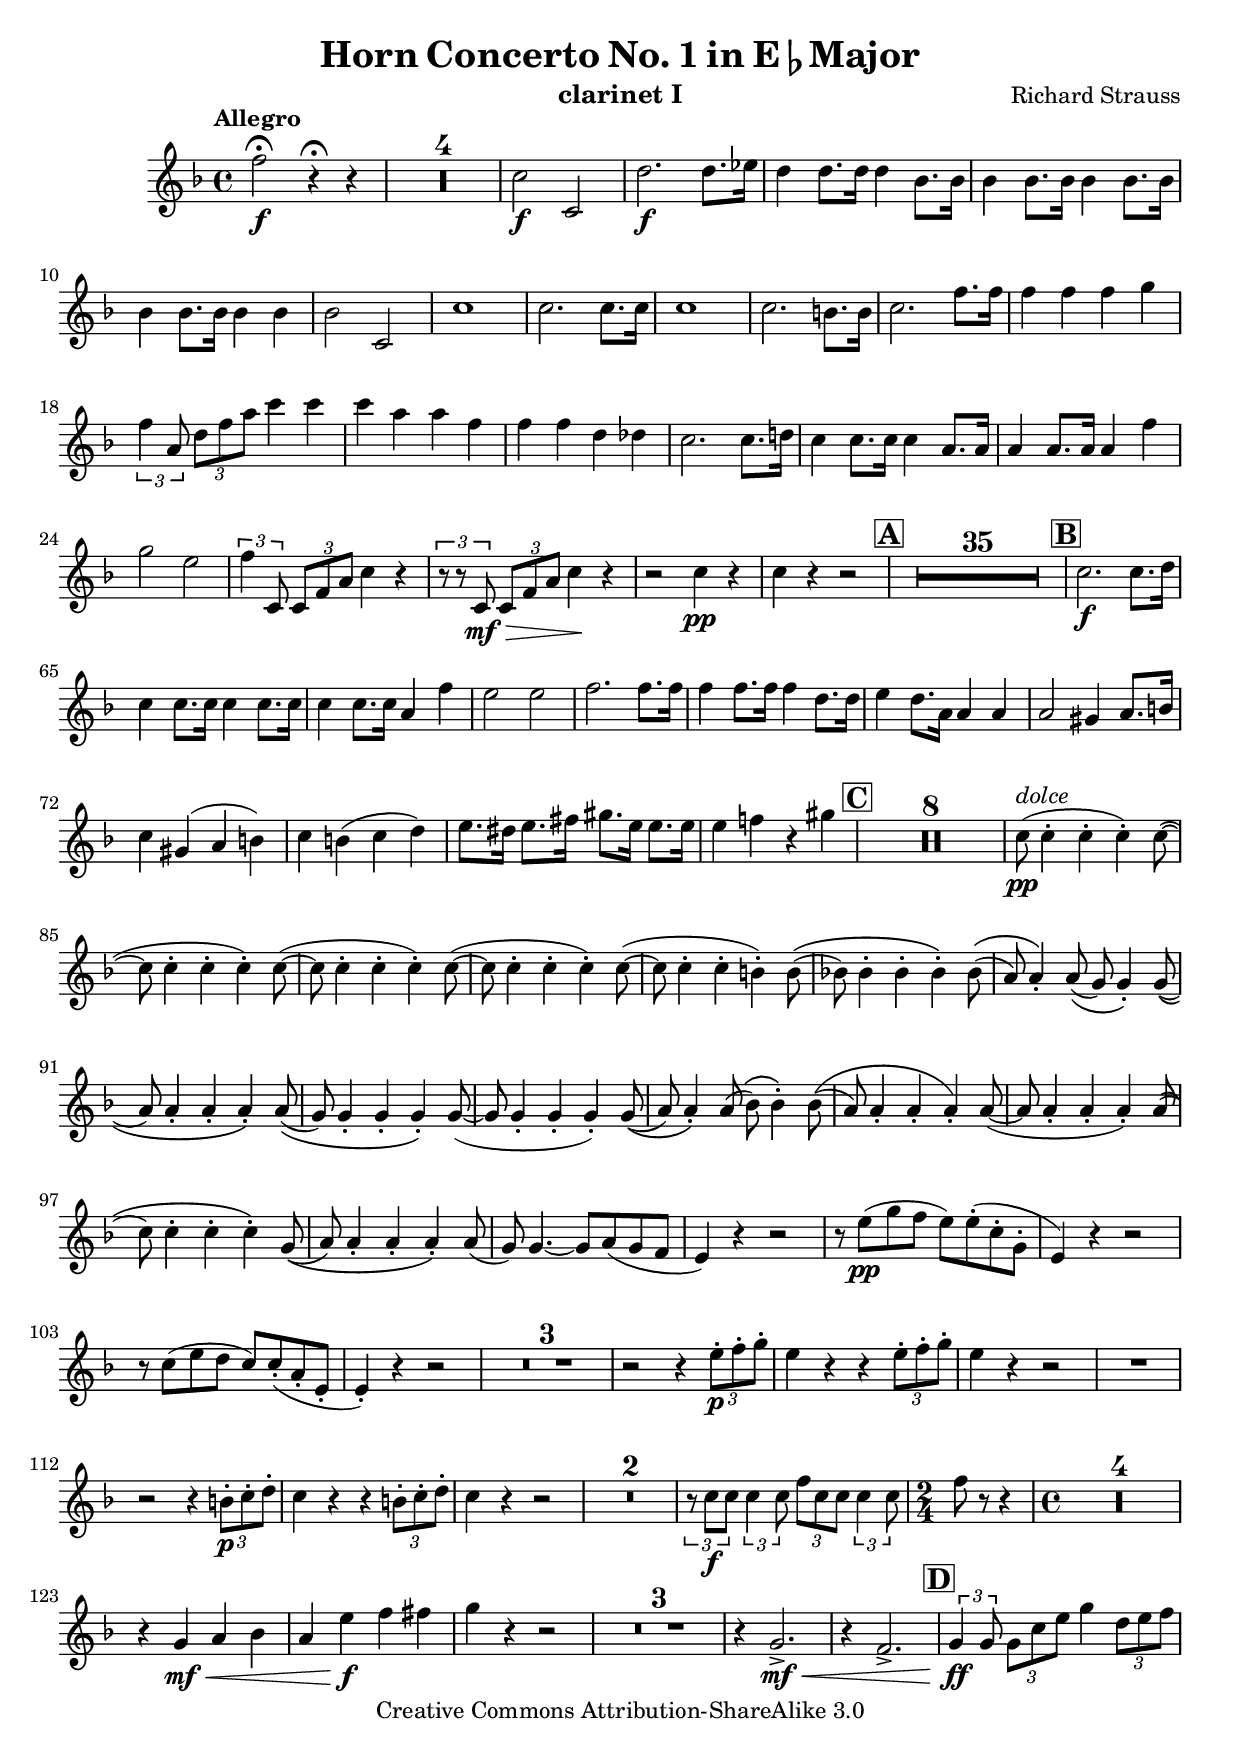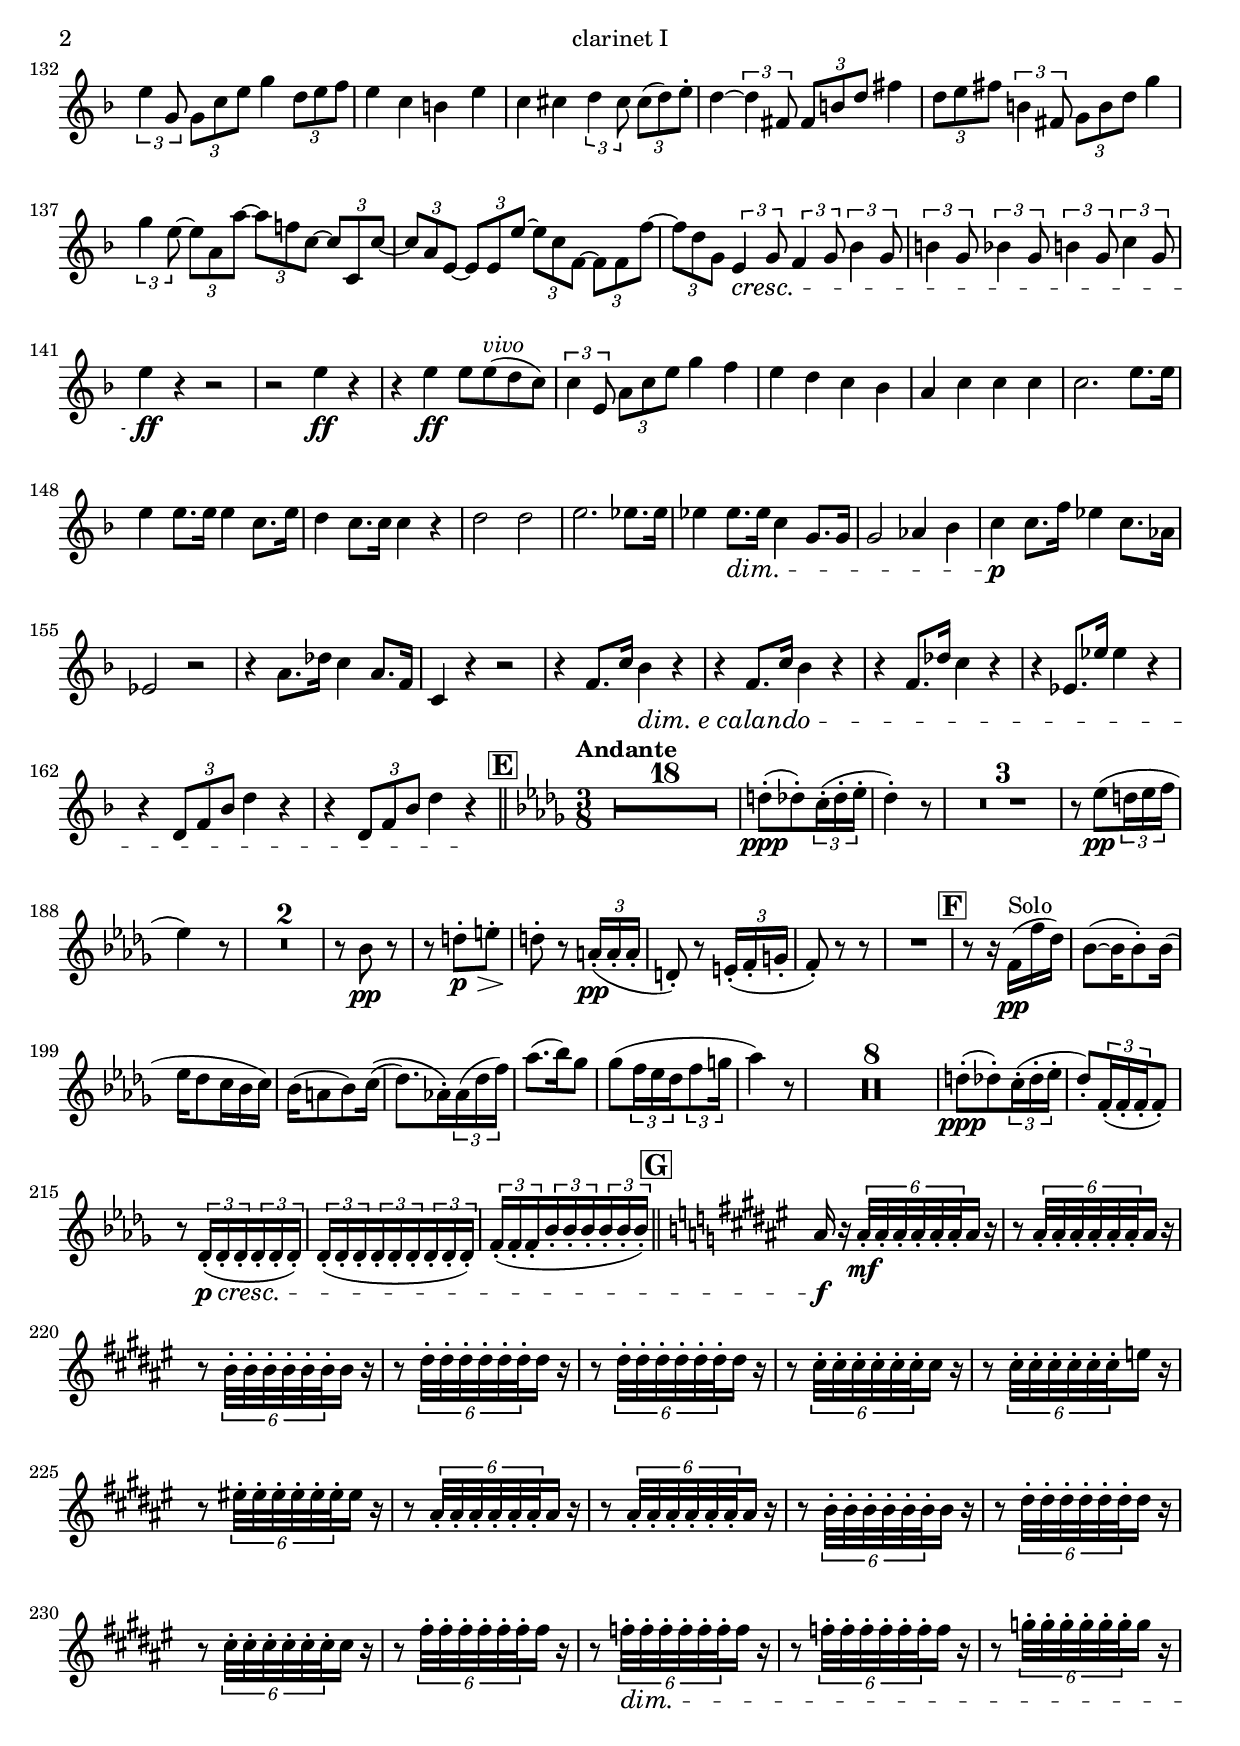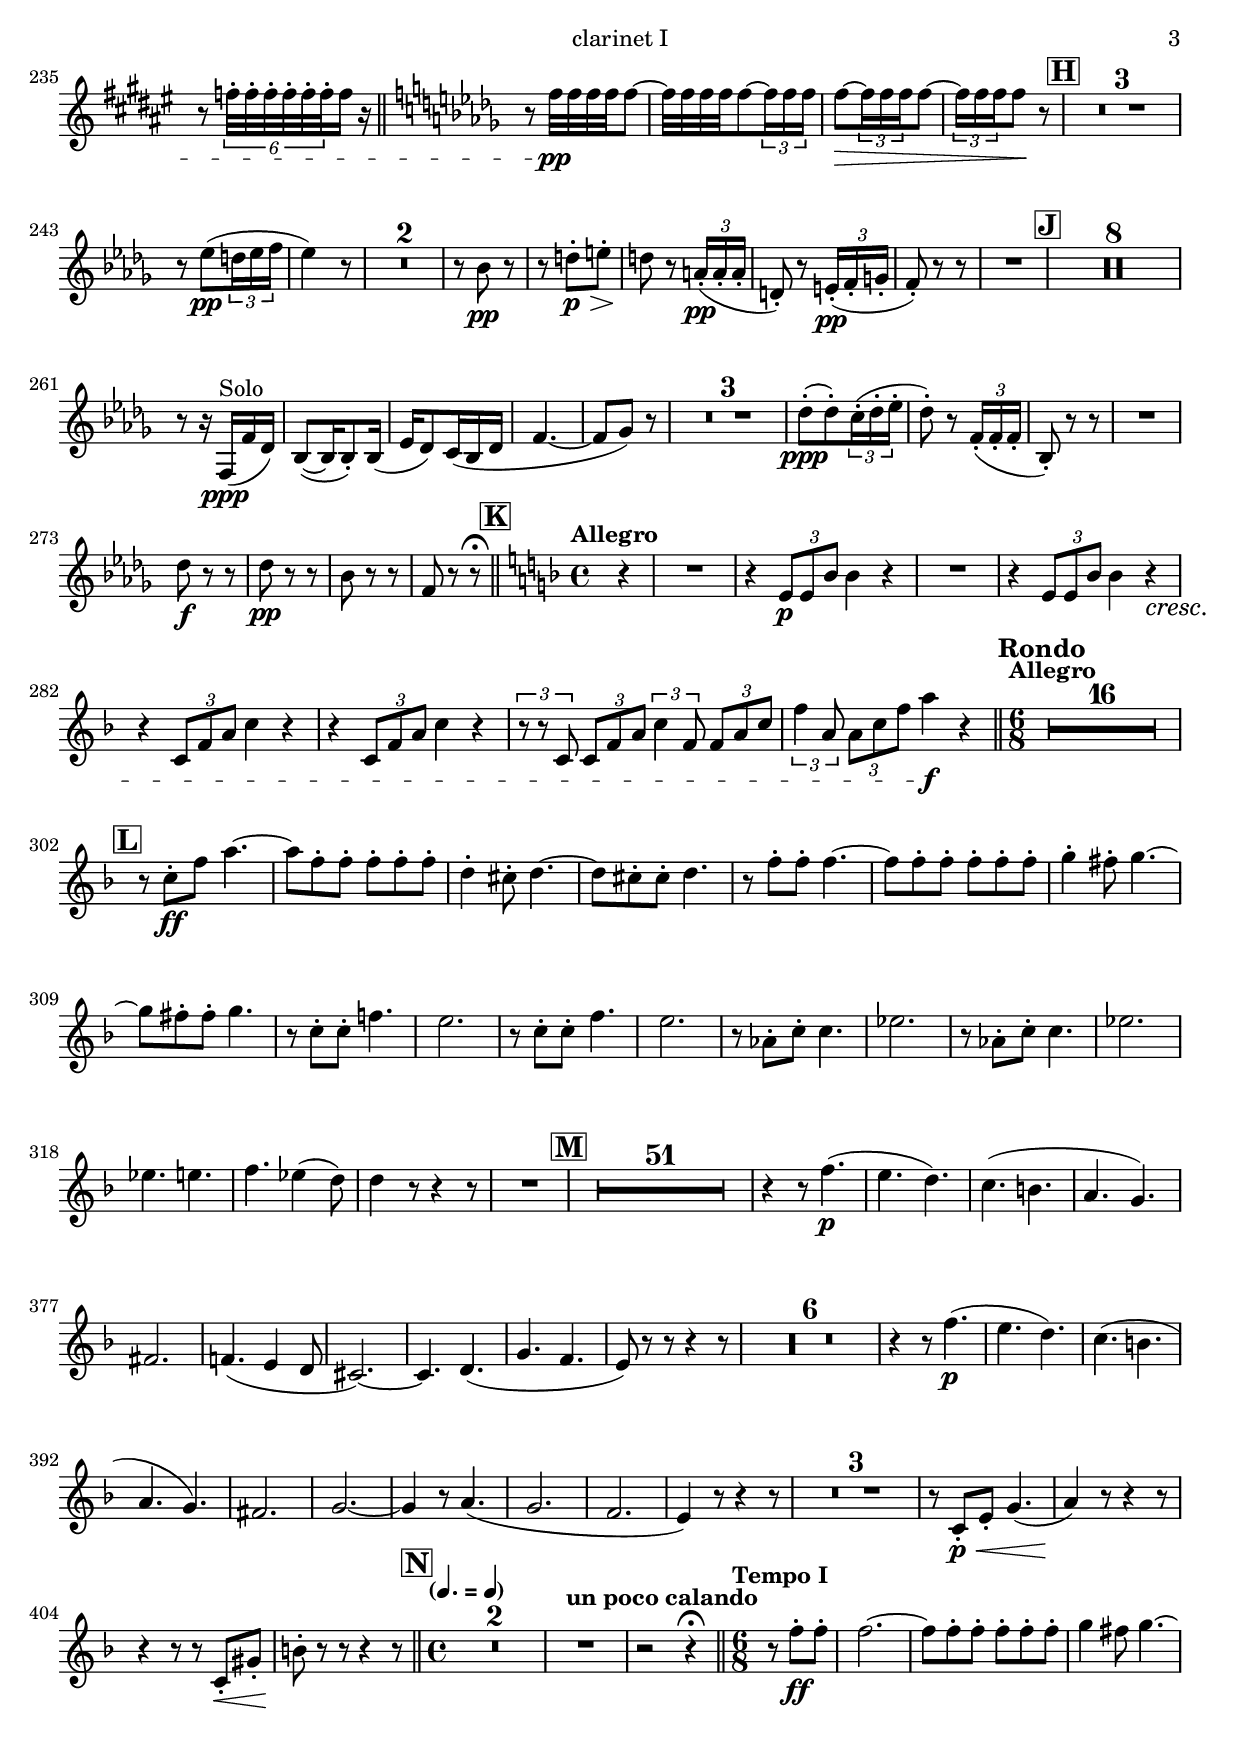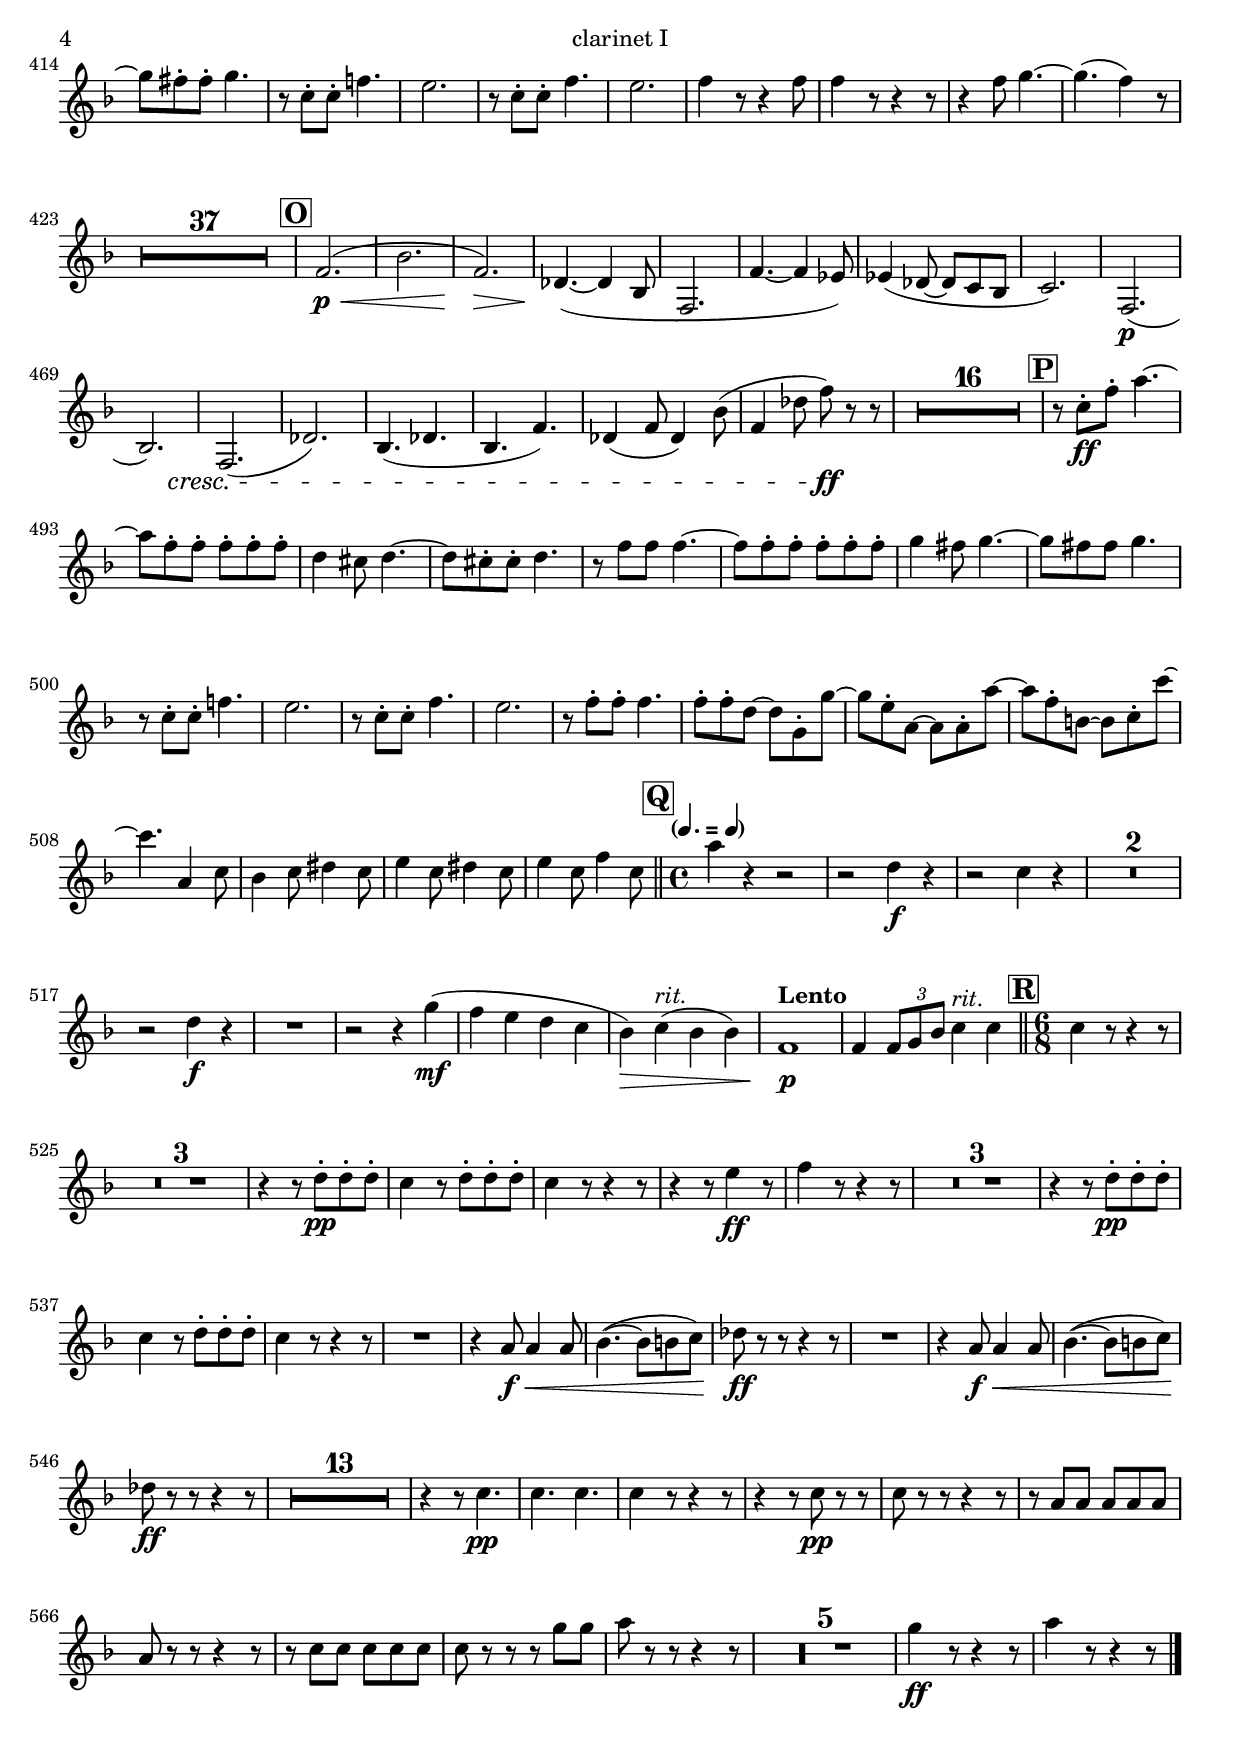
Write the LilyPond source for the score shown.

\version "2.13.41"

\version "2.13.41"

\include "defs.ily"

clarinetOneMvtI = \relative c''
{
  \transposition bes
  \key f \major
  f2\f\fermata r4\fermata r |
  R1*4 |
  c2\f c, |
  d'2.\f d8. ees16 |
  d4 d8. d16 d4 bes8. bes16
  bes4 bes8. bes16 bes4 bes8. bes16
  bes4 bes8. bes16 bes4 bes |
  bes2 c, |
  c'1 |
  c2. c8. c16 |
  c1 |
  c2. b8. b16 |
  c2. f8. f16 |
  f4 f f g |
  \times 2/3 {f4 a,8} \times 2/3 {d8 f a} c4 c |
  c a a f |
  f f d des |
  c2. c8. d16 |
  c4 c8. c16 c4 a8. a16 |
  a4 a8. a16 a4 f' |
  g2 e |
  \times 2/3 {f4 c,8} \times 2/3 {c8 f a} c4 r |
  \times 2/3 {r8 r c,\mf\>} \times 2/3 {c8 f a} c4\! r |
  r2 c4\pp r |
  c4 r r2 |

  %A
  R1*35 |

  %B
  c2.\f c8. d16 |
  c4 c8. c16 c4 c8. c16 |
  c4 c8. c16 a4 f' |
  e2 e |
  f2. f8. f16 |
  f4 f8. f16 f4 d8. d16 |
  e4 d8. a16 a4 a |
  a2 gis4 a8. b16 |
  c4 gis( a b) |
  c b( c d) |
  e8. dis16 e8. fis16 gis8. e16 e8. e16 |
  e4 f r gis |

  %C
  R1*8 |
  c,8(\pp^\dolce c4-. c-. c-.) c8~( |
  \repeat unfold 3 {c8 c4-. c-. c-.) c8~(} |
  c c4-. c-. b-.) b8(\( |
  bes) bes4-. bes-. bes-.\) bes8(\( |
  a) a4-.\) a8(\( g) g4-.\) g8(\( |
  a) a4-. a-. a-.\) a8(\( |
  g) g4-. g-. g-.\) g8~( |
  g g4-. g-. g-.) g8(\( |
  a) a4-.\) a8(\( bes8) bes4-.\) bes8(\( |
  a) a4-. a-. a-.\) a8~( |
  a a4-. a-. a-.) a8(\( |
  c) c4-. c-. c-.\) g8(\( |
  a8) a4-. a-. a-.\) a8( |
  g) g4.~ g8 a( g f |
  e4) r r2 |
  r8 e'(\pp g f e) e-.( c-. g-. |
  e4) r r2 |
  r8 c'( e d c) c-.( a-. e-. |
  e4-.) r r2 |
  R1*3 |
  r2 r4 \times 2/3 {e'8-.\p f-. g-.} |
  e4 r r \times 2/3 {e8-. f-. g-.} |
  e4 r r2 |
  R1 |
  r2 r4 \times 2/3 {b8-.\p c-. d-.} |
  c4 r r \times 2/3 {b8-. c-. d-.} |
  c4 r r2 |
  R1*2 |
  \times 2/3 {r8 c\f c} \times 2/3 {c4 c8} \times 2/3 {f8 c c} \times 2/3 {c4 c8} |

  %2/4
  f8 r r4 |

  %4/4
  R1*4 |
  r4 g,\mf\< a bes |
  a e'\f f fis |
  g r r2 |
  R1*3 |
  r4 g,2.->\mf\< |
  r4 f2.-> |

  %D
  \times 2/3 {g4\ff g8} \times 2/3 {g8 c e} g4 \times 2/3 {d8 e f} |
  \times 2/3 {e4 g,8} \times 2/3 {g8 c e} g4 \times 2/3 {d8 e f} |
  e4 c b e |
  c cis \times 2/3 {d4 cis8} \times 2/3 {cis8( d) e-.} |
  d4~ \times 2/3 {d4 fis,8} \times 2/3 {fis b d} fis4 |
  \times 2/3 {d8 e fis} \times 2/3 {b,4 fis8} \times 2/3 {g8 b d} g4 |
  \times 2/3 {g4 e8~} \times 2/3 {e a, a'~} \times 2/3 {a f c~} \times 2/3 {c c, c'~} |
  \times 2/3 {c a e~} \times 2/3 {e e e'~} \times 2/3 {e c f,~} \times 2/3 {f f f'~} |
  \times 2/3 {f d g,} \times 2/3 {e4\cresc g8} \times 2/3 {f4 g8} \times 2/3 {bes4 g8} | %EDIT: cresc added
  \times 2/3 {b4 g8} \times 2/3 {bes4 g8} \times 2/3 {b4 g8} \times 2/3 {c4 g8} |
  e'4\ff r r2 |
  r2 e4\ff r |
  r e\ff e8 e(^\vivo d c) |
  \times 2/3 {c4 e,8} \times 2/3 {a c e} g4 f |
  e d c bes |
  a c c c |
  c2. e8. e16 |
  e4 e8. e16 e4 c8. e16 |
  d4 c8. c16 c4 r |
  d2 d |
  e2. ees8. ees16 |
  ees4 ees8.\dim ees16 c4 g8. g16 |
  g2 aes4 bes |
  c\p c8. f16 ees4 c8. aes16 |
  ees2 r |
  r4 a8. des16 c4 a8. f16 |
  c4 r r2 |
  r4 f8. c'16 bes4\dimECalando r |
  r f8. c'16 bes4 r |
  r f8. des'16 c4 r |
  r ees,8. ees'16 ees4 r |
  r \times 2/3 {d,8 f bes} d4 r |
  r \times 2/3 {d,8 f bes} d4 r\! |
}

clarinetOneMvtII = \relative c''
{
  %E
  \key bes \minor
  R4.*18 |
  d8-.(\ppp des-.) \times 2/3 {c16-.( des-. ees-.} |
  des4-.) r8 |
  R4.*3 |
  r8 ees8(\pp \times 2/3 {d16 ees f} |
  ees4) r8 |
  R4.*2 |
  r8 bes\pp r |
  r d-.\p\> e-. |
  d-.\! r \times 2/3 {a16-.(\pp a-. a-.} |
  d,8-.) r \times 2/3 {e16-.( f-. g-.} |
  f8-.) r r |
  R4. |

  %F
  r8 r16 f(\pp^\solo f' des) |
  bes8~( bes16 bes8-.) bes16( |
  ees des8 c16 bes c) |
  bes16( a8 bes) c16(\( |
  des8.) aes16-.\) \times 2/3 {aes16( des f)} |
  aes8.( bes16) ges8 |
  ges8( \times 2/3 {f16 ees des} \times 2/3 {f8 g16} |
  aes4) r8 |
  R4.*8 |
  d,8-.(\ppp des-.) \times 2/3 {c16-.( des-. ees-.} |
  des8-.) \times 2/3 {f,16-.( f-. f-.} f8-.) |
  r8 \times 2/3 {des16-.(\p\cresc des-. des-.} \times 2/3 {des16-. des-. des-.)} |
  \times 2/3 {des16-.( des-. des-.} \times 2/3 {des16-. des-. des-.} \times 2/3 {des16-. des-. des-.)} |
  \times 2/3 {f16-.( f-. f-.} \times 2/3 {bes16-. bes-. bes-.} \times 2/3 {bes16-. bes-. bes-.)} |

  %G
  \key fis \major
  ais16\f r \times 4/6 {ais32-.\mf ais-. ais-. ais-. ais-. ais-.} ais16 r |
  r8 \times 4/6 {\repeat unfold 6 ais32-.} ais16 r |
  r8 \times 4/6 {\repeat unfold 6 b32-.} b16 r |
  r8 \times 4/6 {\repeat unfold 6 dis32-.} dis16 r |
  r8 \times 4/6 {\repeat unfold 6 dis32-.} dis16 r |
  r8 \times 4/6 {\repeat unfold 6 cis32-.} cis16 r |
  r8 \times 4/6 {\repeat unfold 6 cis32-.} e16 r |
  r8 \times 4/6 {\repeat unfold 6 eis32-.} eis16 r |
  r8 \times 4/6 {\repeat unfold 6 ais,32-.} ais16 r |
  r8 \times 4/6 {\repeat unfold 6 ais32-.} ais16 r |
  r8 \times 4/6 {\repeat unfold 6 b32-.} b16 r |
  r8 \times 4/6 {\repeat unfold 6 dis32-.} dis16 r |
  r8 \times 4/6 {\repeat unfold 6 cis32-.} cis16 r |
  r8 \times 4/6 {\repeat unfold 6 fis32-.} fis16 r |
  r8 s1*0\dim \times 4/6 {\repeat unfold 6 f32-.} f16 r |
  r8 \times 4/6 {\repeat unfold 6 f32-.} f16 r |
  r8 \times 4/6 {\repeat unfold 6 g32-.} g16 r |
  r8 \times 4/6 {\repeat unfold 6 f32-.} f16 r |

  \key bes \minor
  r8 f32\pp f f f f8~ |
  f32 f f f f8~ \times 2/3 {f16 f f} |
  f8~\> \times 2/3 {f16 f f} f8~ |
  \times 2/3 {f16 f f} f8\! r |

  %H
  R4.*3 |
  r8 ees8(\pp \times 2/3 {d16 ees f} |
  ees4) r8 |
  R4.*2 |
  r8 bes\pp r |
  r d-.\p\> e-. |
  d\! r \times 2/3 {a16-.(\pp a-. a-.} |
  d,8-.) r \times 2/3 {e16-.(\pp f-. g-.} |
  f8-.) r r |
  R4. |

  %I
  R4.*8 |
  r8 r16 f,16(\ppp^\solo f' des) |
  bes8~( bes16 bes8-.) bes16( |
  ees des8) c16( bes des |
  f4.~ |
  f8 ges) r |
  R4.*3 |
  des'8-.(\ppp des-.) \times 2/3 {c16-.( des-. ees-.} |
  des8-.) r \times 2/3 {f,16-.( f-. f-.} |
  bes,8-.) r r |
  R4. |
  des'8\f r r |
  des\pp r r |
  bes r r |
  f r r\fermata |
}

clarinetOneMvtIII = \relative c'
{
  %K
  \key f \major
  r4 |
  R1 |
  r4 \times 2/3 {e8\p e bes'} bes4 r |
  R1 |
  r4 \times 2/3 {e,8 e bes'} bes4 r\cresc |
  r4 \times 2/3 {c,8 f a} c4 r |
  r4 \times 2/3 {c,8 f a} c4 r |
  \times 2/3 {r8 r c,} \times 2/3 {c f a} \times 2/3 {c4 f,8} \times 2/3 {f a c} |
  \times 2/3 {f4 a,8} \times 2/3 {a c f} a4\f r |

  %6/8
  R2.*16 |

  %L
  r8 c,-.\ff f a4.~ |
  a8 f-. f-. f-. f-. f-. |
  d4-. cis8-. d4.~ |
  d8 cis8-. cis-. d4. |
  r8 f-. f-. f4.~ |
  f8 f-. f-. f-. f-. f-. |
  g4-. fis8-. g4.~ |
  g8 fis-. fis-. g4. |
  \repeat unfold 2
  {
    r8 c,8-. c-. f4. |
    e2. |
  }
  \repeat unfold 2
  {
    r8 aes,-. c-. c4. |
    ees2. |
  }
  ees4. e |
  f ees4( d8) |
  d4 r8 r4 r8 |
  R2. |

  %M
  R2.*51 |
  r4 r8 f4.(\p |
  e d) |
  c( b |
  a g) |
  fis2. |
  f4.( e4 d8 |
  cis2.~) |
  cis4. d( |
  g f |
  e8) r r r4 r8 |
  R2.*6 |
  r4 r8 f'4.(\p |
  e d) |
  c( b |
  a g) |
  fis2. |
  g2.~ |
  g4 r8 a4.( |
  g2. |
  f |
  e4) r8 r4 r8 |
  R2.*3 |
  r8 c-.\p\< e-. g4.( |
  a4)\! r8 r4 r8 |
  r4 r8 r c,-.\< gis'-. |
  b-.\! r r r4 r8 |

  %N
  %4/4
  R1*3 |
  r2 r4\fermata

  %6/8
  r8 f'-.\ff f-. |
  f2.~ |
  f8 f-. f-. f-. f-. f-. |
  g4 fis8 g4.~ |
  g8 fis-. fis-. g4. |
  \repeat unfold 2
  {
    r8 c,-. c-. f4. |
    e2. |
  }
  f4 r8 r4 f8 |
  f4 r8 r4 r8 |
  r4 f8 g4.~ |
  g( f4) r8 |
  R2.*37 |

  %O
  f,2.(\p\< |
  bes |
  f)\> |
  des4.~(\! des4 bes8 |
  f2. |
  f'4.~ f4 ees8) |
  ees4( des8~ des c bes |
  c2.) |
  f,(\p |
  << {s4. s\cresc} {bes2.)} >> |
  f( |
  des') |
  bes4.( des |
  bes f') |
  des4( f8 des4) bes'8( |
  f4 des'8 f)\ff r r |
  R2.*16 |

  %P
  r8 c-.\ff f-. a4.~ |
  a8 f-. f-. f-. f-. f-. |
  d4 cis8 d4.~ |
  d8 cis-. cis-. d4. |
  r8 f f f4.~ |
  f8 f-. f-. f-. f-. f-. |
  g4 fis8 g4.~ |
  g8 fis fis g4. |
  \repeat unfold 2
  {
    r8 c,-. c-. f4. |
    e2. |
  }
  r8 f-. f-. f4. |
  f8-. f-. d~ d g,-. g'~ |
  g e-. a,~ a a-. a'~ |
  a f-. b,~ b c-. c'~ |
  c4. a,4 c8 |
  bes4 c8 dis4 c8 |
  e4 c8 dis4 c8 |
  e4 c8 f4 c8 |

  %Q
  %4/4
  a'4 r r2 |
  r2 d,4\f r |
  r2 c4 r |
  R1*2 |
  r2 d4\f r |
  R1 |
  r2 r4 g(\mf |
  f e d c |
  bes)\> c(^\rit bes bes) |
  f1\p |
  f4 \times 2/3 {f8 g bes} c4^\rit c |

  %R
  %6/8
  c4 r8 r4 r8 |
  R2.*3 |
  r4 r8 d8-.\pp d-. d-. |
  c4 r8 d8-. d-. d-. |
  c4 r8 r4 r8 |
  r4 r8 e4\ff r8 |
  f4 r8 r4 r8 |
  R2.*3 |
  r4 r8 d8-.\pp d-. d-. |
  c4 r8 d8-. d-. d-. |
  c4 r8 r4 r8 |
  \repeat unfold 2
  {
    R2. |
    r4 a8\f\< a4 a8 |
    bes4.~( bes8 b c) |
    des\ff r r r4 r8 |
  }
  R2.*13 |
  r4 r8 c4.\pp |
  c c |
  c4 r8 r4 r8 |
  r4 r8 c\pp r r |
  c r r r4 r8 |
  r8 a a a a a |
  a r r r4 r8 |
  r8 c c c c c |
  c r r r g' g |
  a r r r4 r8 |
  R2.*5 |
  g4\ff r8 r4 r8 |
  a4 r8 r4 r8 |
}

clarinetOne = {\clarinetOneMvtI \clarinetOneMvtII \clarinetOneMvtIII}


instrument = "clarinet I"
notes = \clarinetOne

\include "part.ily"
